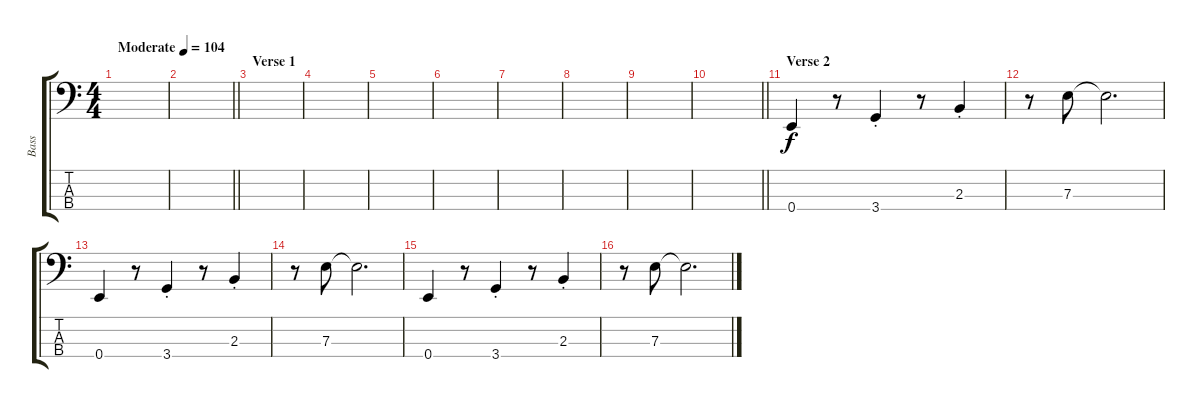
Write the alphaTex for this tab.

\track ("Bass" "Bass") {instrument electricbassfinger}
\staff {score tabs}
\tuning (G2 D2 A1 E1) {hide}
\ts (4 4)
\tempo (104 "Moderate")
\clef f4
\ks c
|
\barLineRight lightlight
|
\section ("" "Verse 1")
|
|
|
|
|
|
|
\barLineRight lightlight
|
\section ("" "Verse 2")
0.4.4 r.8 3.4{st}.4 r.8 2.3{st}.4 |
r.8 7.3.8 7.3{t}.2{d} |
0.4.4 r.8 3.4{st}.4 r.8 2.3{st}.4 |
r.8 7.3.8 7.3{t}.2{d} |
0.4.4 r.8 3.4{st}.4 r.8 2.3{st}.4 |
r.8 7.3.8 7.3{t}.2{d}
